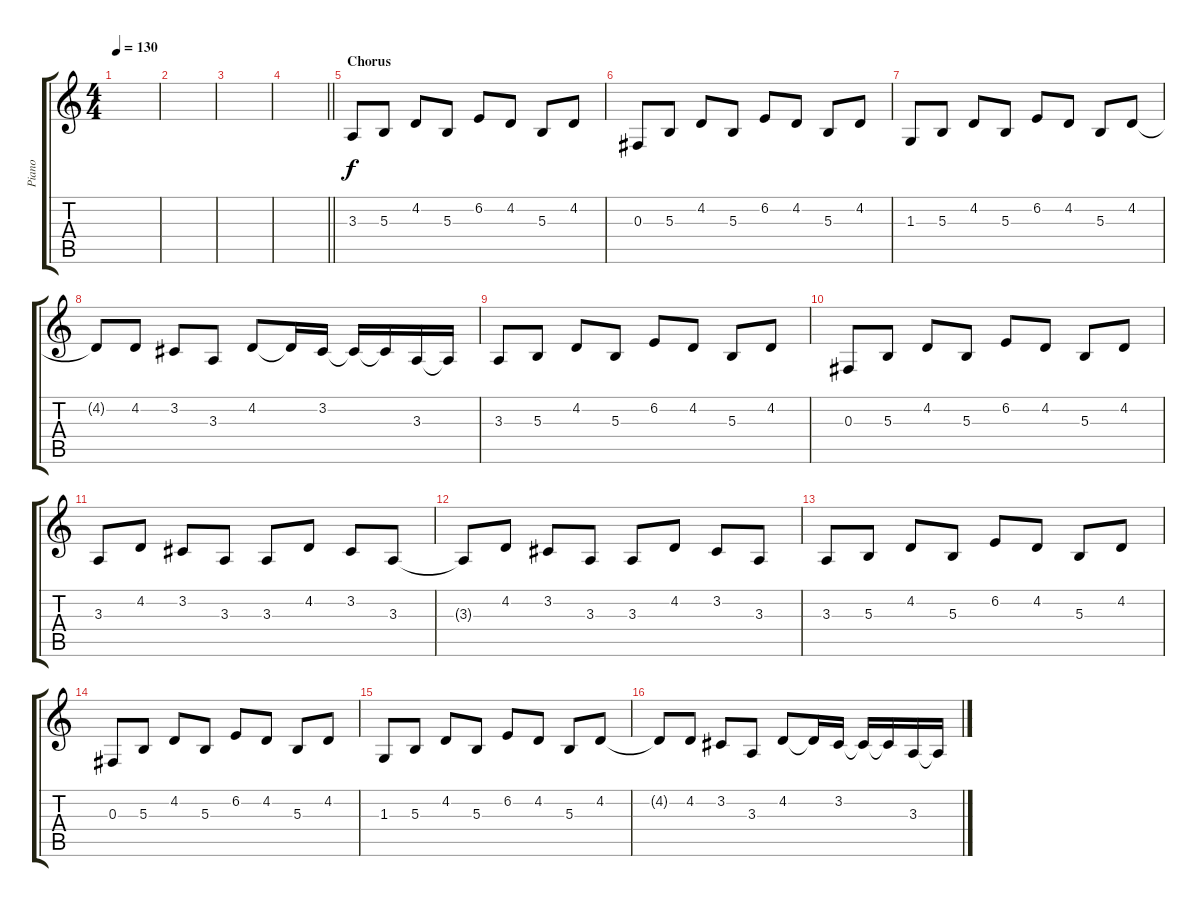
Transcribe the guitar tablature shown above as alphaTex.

\track ("Piano" "Piano") {instrument acousticgrandpiano}
\staff {score tabs}
\tuning (Eb4 Bb3 Gb3 Db3 Ab2 Db2) {hide}
\ts (4 4)
\tempo 130
\clef g2
\ks c
|
|
|
\barLineRight lightlight
|
\section ("" "Chorus")
3.3.8 5.3.8 4.2.8 5.3.8 6.2.8 4.2.8 5.3.8 4.2.8 |
0.3.8 5.3.8 4.2.8 5.3.8 6.2.8 4.2.8 5.3.8 4.2.8 |
1.3.8 5.3.8 4.2.8 5.3.8 6.2.8 4.2.8 5.3.8 4.2.8 |
4.2{t}.8 4.2.8 3.2.8 3.3.8 4.2.8 4.2{t}.16 3.2.16 3.2{t}.16 3.2{t}.16 3.3.16 3.3{t}.16 |
3.3.8 5.3.8 4.2.8 5.3.8 6.2.8 4.2.8 5.3.8 4.2.8 |
0.3.8 5.3.8 4.2.8 5.3.8 6.2.8 4.2.8 5.3.8 4.2.8 |
3.3.8 4.2.8 3.2.8 3.3.8 3.3.8 4.2.8 3.2.8 3.3.8 |
3.3{t}.8 4.2.8 3.2.8 3.3.8 3.3.8 4.2.8 3.2.8 3.3.8 |
3.3.8 5.3.8 4.2.8 5.3.8 6.2.8 4.2.8 5.3.8 4.2.8 |
0.3.8 5.3.8 4.2.8 5.3.8 6.2.8 4.2.8 5.3.8 4.2.8 |
1.3.8 5.3.8 4.2.8 5.3.8 6.2.8 4.2.8 5.3.8 4.2.8 |
4.2{t}.8 4.2.8 3.2.8 3.3.8 4.2.8 4.2{t}.16 3.2.16 3.2{t}.16 3.2{t}.16 3.3.16 3.3{t}.16
